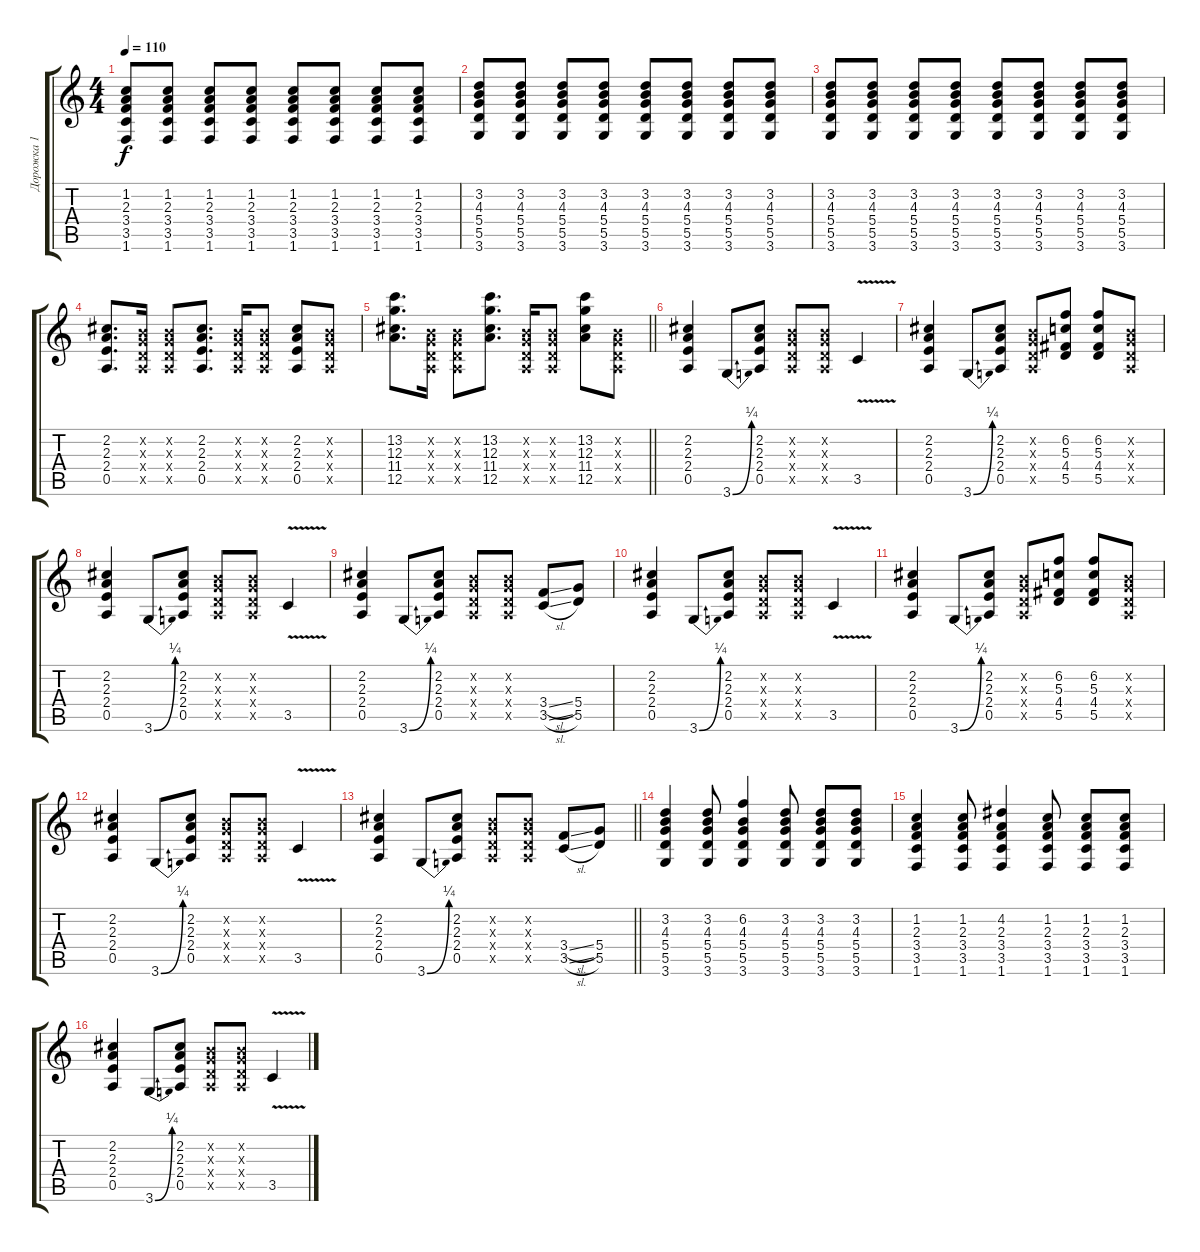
\track ("Дорожка 1" "Дорожка 1") {instrument electricguitarjazz}
\staff {score tabs}
\tuning (E4 B3 G3 D3 A2 E2) {hide}
\ts (4 4)
\tempo 110
\clef g2
\ks c
(1.2 2.3 3.4 3.5 1.6).8{dy f} (1.2 2.3 3.4 3.5 1.6).8 (1.2 2.3 3.4 3.5 1.6).8 (1.2 2.3 3.4 3.5 1.6).8 (1.2 2.3 3.4 3.5 1.6).8 (1.2 2.3 3.4 3.5 1.6).8 (1.2 2.3 3.4 3.5 1.6).8 (1.2 2.3 3.4 3.5 1.6).8 |
(3.2 4.3 5.4 5.5 3.6).8 (3.2 4.3 5.4 5.5 3.6).8 (3.2 4.3 5.4 5.5 3.6).8 (3.2 4.3 5.4 5.5 3.6).8 (3.2 4.3 5.4 5.5 3.6).8 (3.2 4.3 5.4 5.5 3.6).8 (3.2 4.3 5.4 5.5 3.6).8 (3.2 4.3 5.4 5.5 3.6).8 |
(3.2 4.3 5.4 5.5 3.6).8 (3.2 4.3 5.4 5.5 3.6).8 (3.2 4.3 5.4 5.5 3.6).8 (3.2 4.3 5.4 5.5 3.6).8 (3.2 4.3 5.4 5.5 3.6).8 (3.2 4.3 5.4 5.5 3.6).8 (3.2 4.3 5.4 5.5 3.6).8 (3.2 4.3 5.4 5.5 3.6).8 |
(2.2 2.3 2.4 0.5).8{d} (0.2{x} 0.3{x} 0.4{x} 0.5{x}).16 (0.2{x} 0.3{x} 0.4{x} 0.5{x}).8 (2.2 2.3 2.4 0.5).8{d} (0.2{x} 0.3{x} 0.4{x} 0.5{x}).16 (0.2{x} 0.3{x} 0.4{x} 0.5{x}).8 (2.2 2.3 2.4 0.5).8 (0.2{x} 0.3{x} 0.4{x} 0.5{x}).8 |
\barLineRight lightlight
(13.2 12.3 11.4 12.5).8{d} (0.2{x} 0.3{x} 0.4{x} 0.5{x}).16 (0.2{x} 0.3{x} 0.4{x} 0.5{x}).8 (13.2 12.3 11.4 12.5).8{d} (0.2{x} 0.3{x} 0.4{x} 0.5{x}).16 (0.2{x} 0.3{x} 0.4{x} 0.5{x}).8 (13.2 12.3 11.4 12.5).8 (0.2{x} 0.3{x} 0.4{x} 0.5{x}).8 |
(2.2 2.3 2.4 0.5).4 3.6{be (bend 0 0 60 1)}.8 (2.2 2.3 2.4 0.5).8 (0.2{x} 0.3{x} 0.4{x} 0.5{x}).8 (0.2{x} 0.3{x} 0.4{x} 0.5{x}).8 3.5{v}.4 |
(2.2 2.3 2.4 0.5).4 3.6{be (bend 0 0 60 1)}.8 (2.2 2.3 2.4 0.5).8 (0.2{x} 0.3{x} 0.4{x} 0.5{x}).8 (6.2 5.3 4.4 5.5).8 (6.2 5.3 4.4 5.5).8 (0.2{x} 0.3{x} 0.4{x} 0.5{x}).8 |
(2.2 2.3 2.4 0.5).4 3.6{be (bend 0 0 60 1)}.8 (2.2 2.3 2.4 0.5).8 (0.2{x} 0.3{x} 0.4{x} 0.5{x}).8 (0.2{x} 0.3{x} 0.4{x} 0.5{x}).8 3.5{v}.4 |
(2.2 2.3 2.4 0.5).4 3.6{be (bend 0 0 60 1)}.8 (2.2 2.3 2.4 0.5).8 (0.2{x} 0.3{x} 0.4{x} 0.5{x}).8 (0.2{x} 0.3{x} 0.4{x} 0.5{x}).8 (3.4{sl} 3.5{sl}).8 (5.4 5.5).8 |
(2.2 2.3 2.4 0.5).4 3.6{be (bend 0 0 60 1)}.8 (2.2 2.3 2.4 0.5).8 (0.2{x} 0.3{x} 0.4{x} 0.5{x}).8 (0.2{x} 0.3{x} 0.4{x} 0.5{x}).8 3.5{v}.4 |
(2.2 2.3 2.4 0.5).4 3.6{be (bend 0 0 60 1)}.8 (2.2 2.3 2.4 0.5).8 (0.2{x} 0.3{x} 0.4{x} 0.5{x}).8 (6.2 5.3 4.4 5.5).8 (6.2 5.3 4.4 5.5).8 (0.2{x} 0.3{x} 0.4{x} 0.5{x}).8 |
(2.2 2.3 2.4 0.5).4 3.6{be (bend 0 0 60 1)}.8 (2.2 2.3 2.4 0.5).8 (0.2{x} 0.3{x} 0.4{x} 0.5{x}).8 (0.2{x} 0.3{x} 0.4{x} 0.5{x}).8 3.5{v}.4 |
\barLineRight lightlight
(2.2 2.3 2.4 0.5).4 3.6{be (bend 0 0 60 1)}.8 (2.2 2.3 2.4 0.5).8 (0.2{x} 0.3{x} 0.4{x} 0.5{x}).8 (0.2{x} 0.3{x} 0.4{x} 0.5{x}).8 (3.4{sl} 3.5{sl}).8 (5.4 5.5).8 |
(3.2 4.3 5.4 5.5 3.6).4 (3.2 4.3 5.4 5.5 3.6).8 (6.2 4.3 5.4 5.5 3.6).4 (3.2 4.3 5.4 5.5 3.6).8 (3.2 4.3 5.4 5.5 3.6).8 (3.2 4.3 5.4 5.5 3.6).8 |
(1.2 2.3 3.4 3.5 1.6).4 (1.2 2.3 3.4 3.5 1.6).8 (4.2 2.3 3.4 3.5 1.6).4 (1.2 2.3 3.4 3.5 1.6).8 (1.2 2.3 3.4 3.5 1.6).8 (1.2 2.3 3.4 3.5 1.6).8 |
(2.2 2.3 2.4 0.5).4 3.6{be (bend 0 0 60 1)}.8 (2.2 2.3 2.4 0.5).8 (0.2{x} 0.3{x} 0.4{x} 0.5{x}).8 (0.2{x} 0.3{x} 0.4{x} 0.5{x}).8 3.5{v}.4
